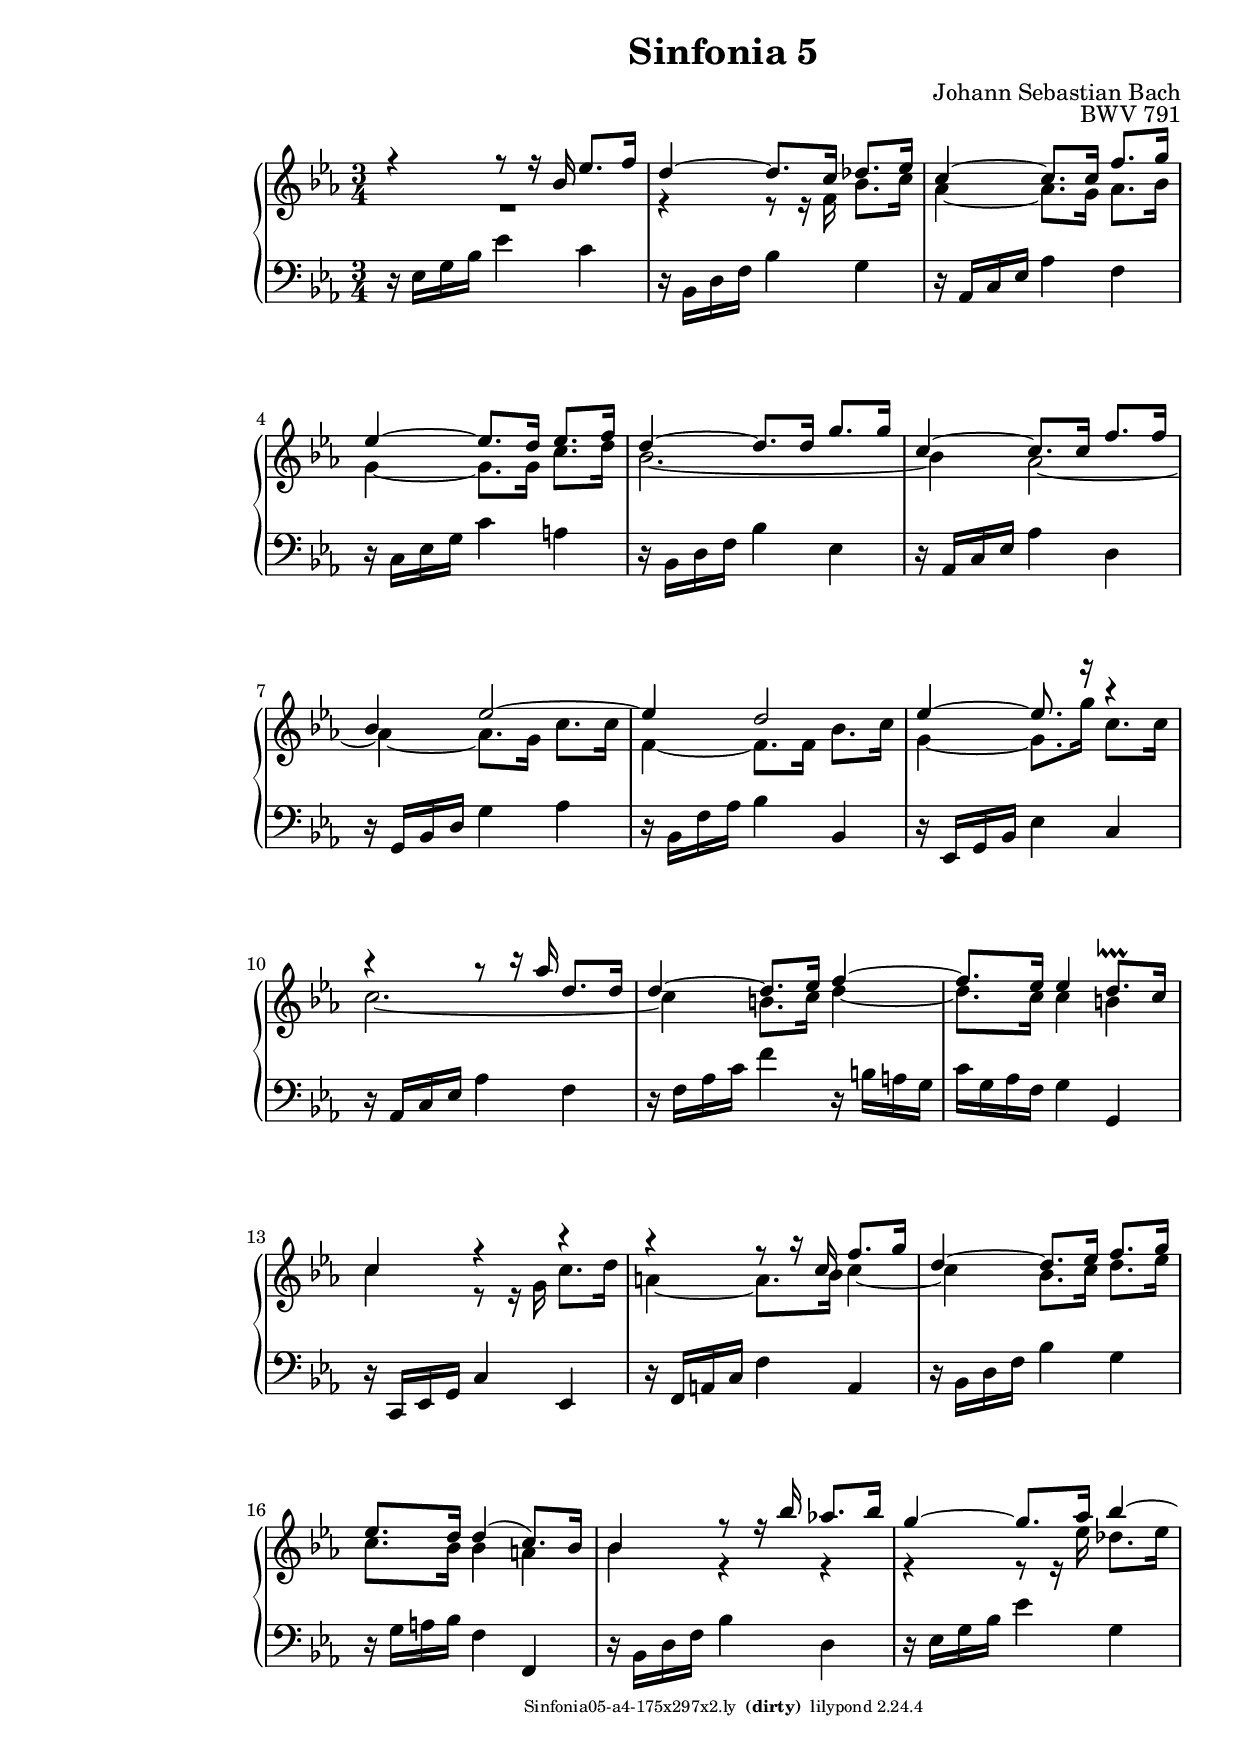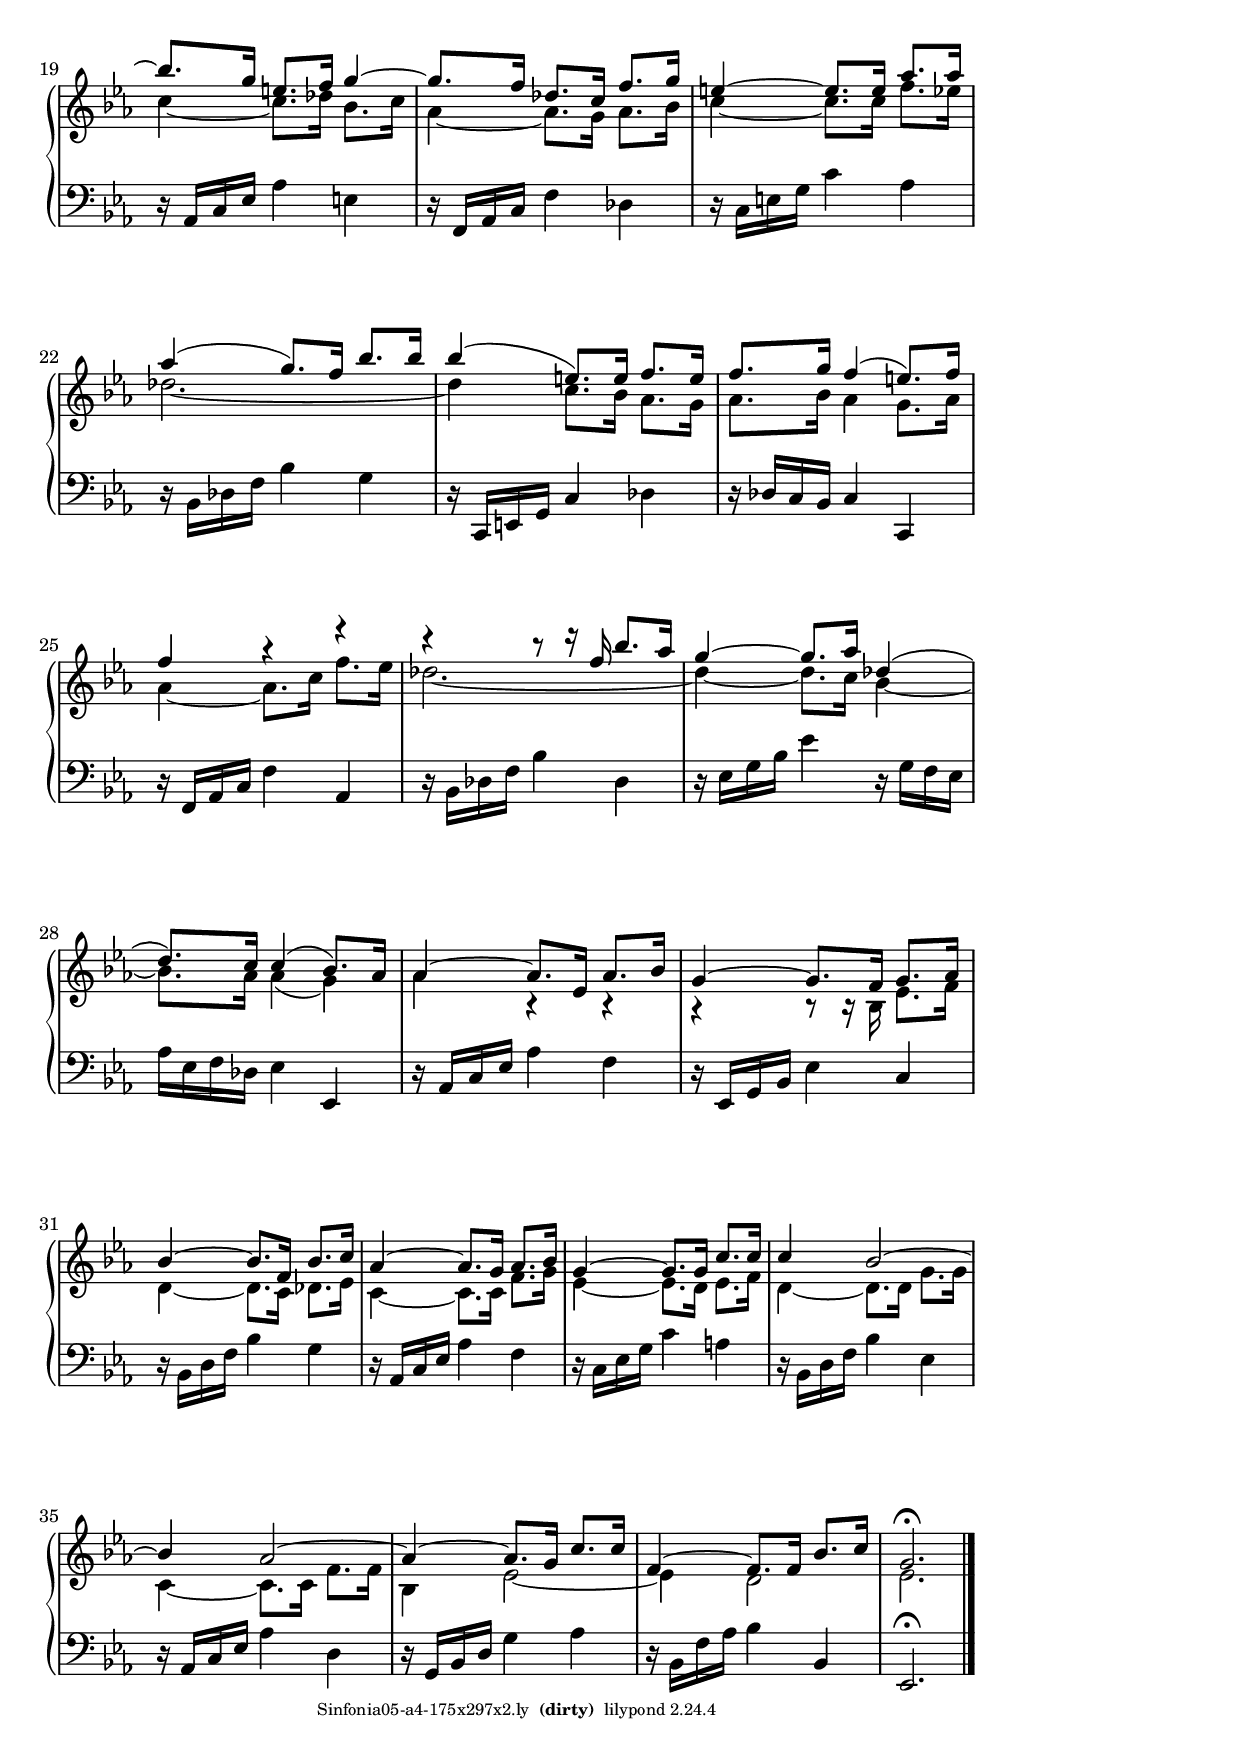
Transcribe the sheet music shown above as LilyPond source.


\include "../../include/general.ily"
\include "../../include/a4-175x297.ily"

#(set-global-staff-size 20)

\header {
  title = "Sinfonia 5" 
  composer = "Johann Sebastian Bach"
  opus = "BWV 791"
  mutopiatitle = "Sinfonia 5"
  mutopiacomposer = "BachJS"
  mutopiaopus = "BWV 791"
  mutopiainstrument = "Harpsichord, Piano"
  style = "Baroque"
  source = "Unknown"
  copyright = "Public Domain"
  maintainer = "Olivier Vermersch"
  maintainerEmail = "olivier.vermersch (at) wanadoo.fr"
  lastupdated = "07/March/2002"

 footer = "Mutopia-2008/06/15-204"
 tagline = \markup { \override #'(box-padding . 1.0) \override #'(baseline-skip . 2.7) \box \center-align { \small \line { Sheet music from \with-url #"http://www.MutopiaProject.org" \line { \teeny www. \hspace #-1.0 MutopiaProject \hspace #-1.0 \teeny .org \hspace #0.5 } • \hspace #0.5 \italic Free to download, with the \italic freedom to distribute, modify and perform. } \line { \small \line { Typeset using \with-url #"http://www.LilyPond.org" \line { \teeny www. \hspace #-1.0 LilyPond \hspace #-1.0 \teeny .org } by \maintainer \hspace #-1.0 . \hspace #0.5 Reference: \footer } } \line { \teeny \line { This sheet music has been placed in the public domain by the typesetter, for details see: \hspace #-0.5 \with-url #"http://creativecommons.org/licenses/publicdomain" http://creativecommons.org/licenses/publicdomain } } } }
}

\version "2.11.46"

%
% a few macros for fine tuning
%

% force direction of tie
tu = \tieUp
td = \tieDown
tb = \tieNeutral


% explicit staff change 
su = { \change Staff = up}
sd = { \change Staff = down}


% force number of beams on left and right of the note
lbeamoff = \set stemLeftBeamCount = # 0
lbeamone = \set stemLeftBeamCount = # 1
lbeamtwo = \set stemLeftBeamCount = # 2
lbeamthree = \set stemLeftBeamCount = # 3
lbeamfour = \set stemLeftBeamCount = # 4
lbeamfive = \set stemLeftBeamCount = # 5

rbeamoff = \set stemRightBeamCount = # 0
rbeamone = \set stemRightBeamCount = # 1
rbeamtwo = \set stemRightBeamCount = # 2
rbeamthree = \set stemRightBeamCount = # 3
rbeamfour = \set stemRightBeamCount = # 4
rbeamfive = \set stemRightBeamCount = # 5

% tuning the grace notes
grstem = \override Grace.Stem   #'stroke-style = #'()

% typeset on/off
typeskip = \set Score.skipTypesetting = ##t
typenoskip = \set Score.skipTypesetting = ##f


melone =  \relative c'' {
  % bars 1-4
  r4 r8 r16 bes ees8. f16 |
  d4 ~ d8. c16 des8. ees16  |
  c4 ~ c8. c16 f8. g16 |
  ees 4 ~ ees8. d16 ees8. f16 |

  % bars 5-9
  d4 ~ d8. d16 g8. g16 |
  c,4 ~ c8. c16 f8. f16  |
  bes,4 ees2 ~ |
  ees4 d2 |
  ees4 ~ ees8. r16 r4 |

  % bars 10-13
  r r8 r16 aes d,8. d16 |
  d4 ~ d8. ees16 f4 ~ |
  f8. ees16 ees4 d8.\lineprall c16 |
  c4 r r |

  % bars 14-17
  r r8 r16 c16 f8. g16 |
  d4 ~ d8. ees16 f8. g16 |
  ees8. d16 d4 ( c8.) bes16 |
  bes4 r8 r16 bes'16 aes!8. bes16 |

  % bars 18-21
  g4 ~ g8. aes16 bes4 ~ |
  bes8. g16 e8. f16 g4 ~ |
  g8. f16 des8. c16 f8. g16 |
  e4 ~ e8. e16 aes8. aes16 |

  % bars 22-25
  aes4 ( g8.) f16 bes8. bes16 |
  bes4 ( e,8.) e16 f8. e16 |
  f8. g16 f4 ( e8.) f16 |
  f4 r r |

  % bars 26-29
  r r8 r16 f bes8. aes16 |
  g4 ~ g8. aes16 des,4 ( |
   d8.) c16 c4 ( bes8.) aes16 |
  aes4 ~ aes8. ees16 aes8. bes16 |

  % bars 30-33
  g4 ~ g8. f16 g8. aes16  |
  bes4 ~ bes8. f16 bes8. c16  |
  aes4 ~ aes8. g16 aes8. bes16 |
  g4 ~ g8. g16 c8. c16 |
  
  % bars 34-38 
  c4 bes2 ~ |
  bes4 aes2 ~ |
  aes4 ~ aes8. g16 c8. c16 |
  f,4 ~ f8. f16 bes8. c16 |
  g2.\fermata \bar "|."
}

meltwo =  \relative c' {
  % bars 1-4
  R2. |
  r4 r8 r16 f16 bes8. c16 |
  aes4 ~ aes8. g16 aes8. bes16 |
  g4 ~ g8. g16 c8. d16 |
  
  % bars 5-9
  bes2. ~  |
  bes4 aes2 ~ |
  aes4 ~ aes8. g16 c8. c16 |
  f,4 ~ f8. f16 bes8. c16 |
  g4 ~ g8. g'16 c,8. c16 |

  % bars 10-13
  c2. ~ |
  c4 b8. c16 d4 ~ |
  d8. c16 c4 b  |
  c4 r8 r16 g16 c8. d16 |

  % bars 14-17
  a4 ~ a8. bes16 c4 ~ |
  c bes8. c16 d8. ees16  |
  c8. bes16 bes4 a |
  bes4 r r |

  % bars 18-21
  r r8 r16 ees des8. ees16 |
  c4 ~ c8. des16 bes8. c16 |
  aes4 ~ aes8. g16 aes8. bes16 |
  c4 ~ c8. c16 f8. ees16 |

  % bars 22-25
  des2. ~  |
  des4 c8. bes16 aes8. g16 |
  aes8. bes16 aes4 g8. aes16 |
  aes4 ~ aes8. c16 f8. ees16 |

  % bars 26-29
  des2. ~ |
  des4 ~ des8. c16 bes4 ~ |
  bes8. aes16 aes4 ( g) |
  aes r r |

  % bars 30-33
  r r8 r16 bes,16 ees8. f16 |
  d4 ~ d8. c16 des8. ees16 |
  c4 ~ c8. c16 f8. g16 |
  ees4 ~ ees8. d16 ees8. f16 |

  % bars 34-38
  d4 ~ d8. d16 g8. g16 |
  c,4 ~ c8. c16 f8. f16 |
  bes,4 ees2 ~ |
  ees4 d2  |
  ees2. \bar "|."
}

melthree =  \relative c {
  % bars 1-4
  r16 ees g bes ees4 c |
  r16 bes, d f bes4 g |
  r16 aes, c ees aes4 f |
  r16 c ees g c4 a |
  
  % bars 5-9
  r16 bes, d f bes4 ees, |
  r16 aes, c ees aes4 d, |
  r16 g, bes d g4 aes |
  r16 bes, f' aes bes4 bes, |
  r16 ees, g bes ees4 c |

  % bars 10-13
  r16 aes c ees aes4 f |
  r16 f aes c f4 r16 b, a g |
  c g aes f g4 g, |
  r16 c, ees g c4 ees, |

  % bars 14-17
  r16 f a c f4 a, |
  r16 bes d f bes4 g |
  r16 g a bes f4 f, |
  r16 bes d f bes4 d, |

  % bars 18-21
  r16 ees g bes ees4 g, |
  r16 aes, c ees aes4 e |
  r16 f, aes c f4 des |
  r16 c e g c4 aes |

  % bars 22-25
  r16 bes, des f bes4 g |
  r16 c,, e g c4 des |
  r16 des c bes c4 c, |
  r16 f aes c f4 aes, |

  % bars 26-29
  r16 bes des f bes4 des, |
  r16 ees g bes ees4 r16 g, f ees |
  aes ees f des ees4 ees, |
  r16 aes c ees aes4 f |

  % bars 30-33
  r16 ees, g bes ees4 c |
  r16 bes d f bes4 g |
  r16 aes, c ees aes4 f |
  r16 c ees g c4 a |
  
  % bars 34-38
  r16 bes, d f bes4 ees, |
  r16 aes, c ees aes4 d, |
  r16 g, bes d g4 aes |
  r16 bes, f' aes bes4 bes, |
  ees,2.\fermata \bar "|."
}


\score {
\context PianoStaff

<<
  \context Staff = "up"   <<
    \time 3/4 \key ees \major \clef G 
    \context Voice = VA { \voiceOne \melone }
    \context Voice = VB { \voiceTwo \meltwo }>>

  \context Staff = "down" <<
    \time 3/4 \key ees \major \clef F \melthree>>
>>

  \midi {
    \context {
      \Score
      tempoWholesPerMinute = #(ly:make-moment 55 4)
      }
    }


\layout { indent=0 }
}

